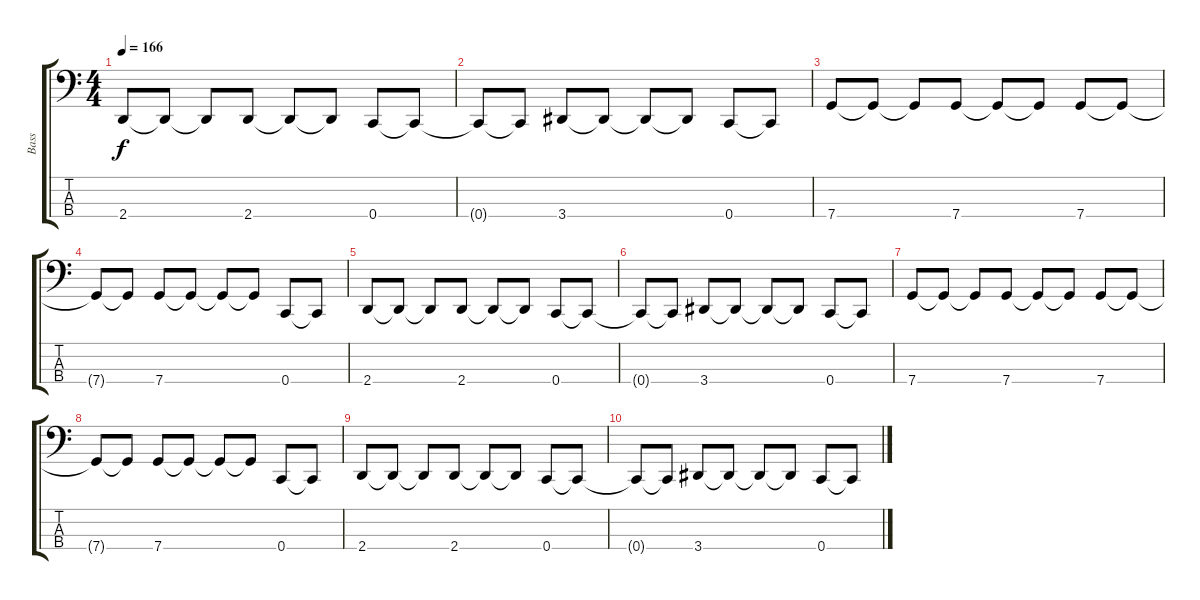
\track ("Bass" "Bass") {instrument electricbassfinger}
\staff {score tabs}
\tuning (F2 C2 G1 C1) {hide}
\ts (4 4)
\tempo 166
\clef f4
\ks c
2.4.8{dy f} 2.4{t}.8 2.4{t}.8 2.4.8 2.4{t}.8 2.4{t}.8 0.4.8 0.4{t}.8 |
0.4{t}.8 0.4{t}.8 3.4.8 3.4{t}.8 3.4{t}.8 3.4{t}.8 0.4.8 0.4{t}.8 |
7.4.8 7.4{t}.8 7.4{t}.8 7.4.8 7.4{t}.8 7.4{t}.8 7.4.8 7.4{t}.8 |
7.4{t}.8 7.4{t}.8 7.4.8 7.4{t}.8 7.4{t}.8 7.4{t}.8 0.4.8 0.4{t}.8 |
2.4.8 2.4{t}.8 2.4{t}.8 2.4.8 2.4{t}.8 2.4{t}.8 0.4.8 0.4{t}.8 |
0.4{t}.8 0.4{t}.8 3.4.8 3.4{t}.8 3.4{t}.8 3.4{t}.8 0.4.8 0.4{t}.8 |
7.4.8 7.4{t}.8 7.4{t}.8 7.4.8 7.4{t}.8 7.4{t}.8 7.4.8 7.4{t}.8 |
7.4{t}.8 7.4{t}.8 7.4.8 7.4{t}.8 7.4{t}.8 7.4{t}.8 0.4.8 0.4{t}.8 |
2.4.8 2.4{t}.8 2.4{t}.8 2.4.8 2.4{t}.8 2.4{t}.8 0.4.8 0.4{t}.8 |
0.4{t}.8 0.4{t}.8 3.4.8 3.4{t}.8 3.4{t}.8 3.4{t}.8 0.4.8 0.4{t}.8
